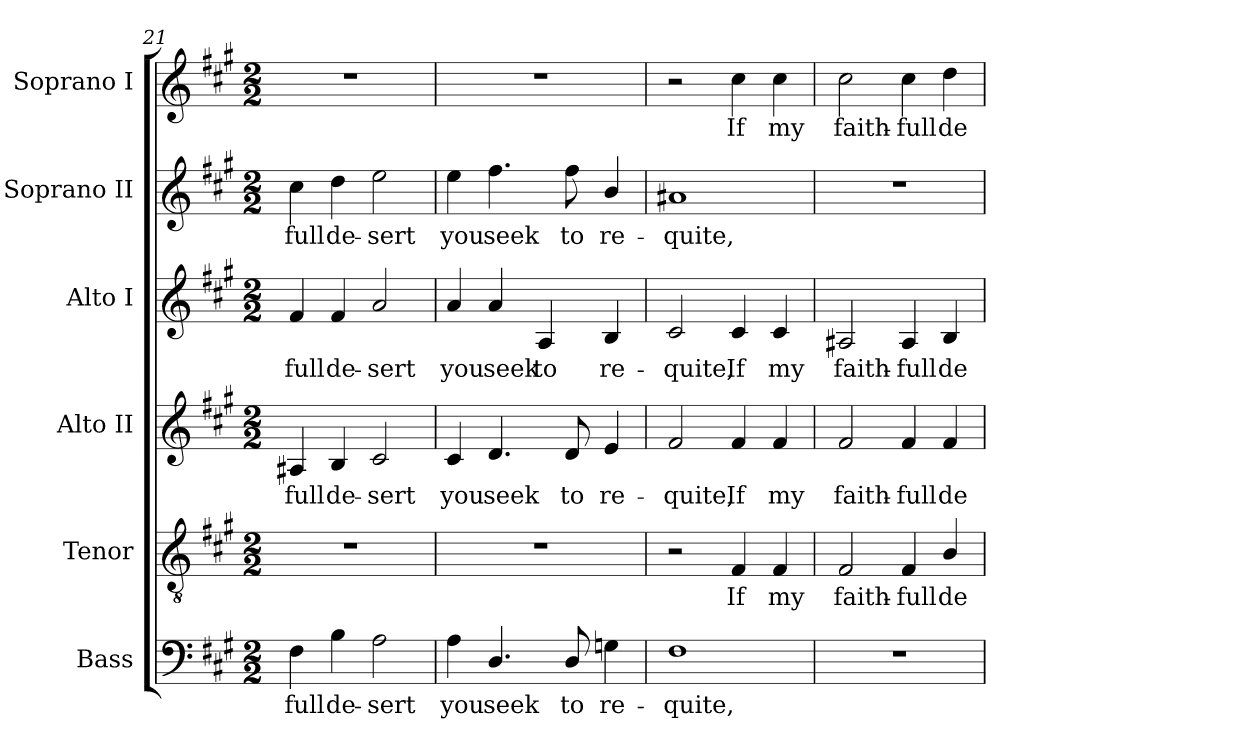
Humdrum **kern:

**kern	**text	**kern	**text	**kern	**text	**kern	**text	**kern	**text	**kern	**text
*part6	*part6	*part5	*part5	*part4	*part4	*part3	*part3	*part2	*part2	*part1	*part1
*staff6	*staff6	*staff5	*staff5	*staff4	*staff4	*staff3	*staff3	*staff2	*staff2	*staff1	*staff1
*I"Bass	*	*I"Tenor	*	*I"Alto II	*	*I"Alto I	*	*I"Soprano II	*	*I"Soprano I	*
*I'B	*	*I'T.	*	*I'A.	*	*I'A I	*	*I'S II	*	*I'S I	*
*clefF4	*	*clefGv2	*	*clefG2	*	*clefG2	*	*clefG2	*	*clefG2	*
*	*	*ITrd7c12	*	*	*	*	*	*	*	*	*
*k[f#c#g#]	*	*k[f#c#g#]	*	*k[f#c#g#]	*	*k[f#c#g#]	*	*k[f#c#g#]	*	*k[f#c#g#]	*
*A:	*	*A:	*	*A:	*	*A:	*	*A:	*	*A:	*
*M2/2	*	*M2/2	*	*M2/2	*	*M2/2	*	*M2/2	*	*M2/2	*
=21	=21	=21	=21	=21	=21	=21	=21	=21	=21	=21	=21
!	!LO:LY:b:color=#000000	!	!	!	!	!	!	!	!	!	!
!	!	!	!	!	!LO:LY:b:color=#000000	!	!	!	!	!	!
!	!	!	!	!	!	!	!LO:LY:b:color=#000000	!	!	!	!
!	!	!	!	!	!	!	!	!	!LO:LY:b:color=#000000	!	!
4F#i\	-full	1r	.	4A#Xi/	-full	4f#i/	-full	4cc#i\	-full	1r	.
!	!LO:LY:b:color=#000000	!	!	!	!	!	!	!	!	!	!
!	!	!	!	!	!LO:LY:b:color=#000000	!	!	!	!	!	!
!	!	!	!	!	!	!	!LO:LY:b:color=#000000	!	!	!	!
!	!	!	!	!	!	!	!	!	!LO:LY:b:color=#000000	!	!
4Bi\	de-	.	.	4Bi/	de-	4f#i/	de-	4ddi\	de-	.	.
!	!LO:LY:b:color=#000000	!	!	!	!	!	!	!	!	!	!
!	!	!	!	!	!LO:LY:b:color=#000000	!	!	!	!	!	!
!	!	!	!	!	!	!	!LO:LY:b:color=#000000	!	!	!	!
!	!	!	!	!	!	!	!	!	!LO:LY:b:color=#000000	!	!
2Ai\	-sert	.	.	2c#i/	-sert	2ai/	-sert	2eei\	-sert	.	.
=22	=22	=22	=22	=22	=22	=22	=22	=22	=22	=22	=22
!	!LO:LY:b:color=#000000	!	!	!	!	!	!	!	!	!	!
!	!	!	!	!	!LO:LY:b:color=#000000	!	!	!	!	!	!
!	!	!	!	!	!	!	!LO:LY:b:color=#000000	!	!	!	!
!	!	!	!	!	!	!	!	!	!LO:LY:b:color=#000000	!	!
4Ai\	you	1r	.	4c#i/	you	4ai/	you	4eei\	you	1r	.
!	!LO:LY:b:color=#000000	!	!	!	!	!	!	!	!	!	!
!	!	!	!	!	!LO:LY:b:color=#000000	!	!	!	!	!	!
!	!	!	!	!	!	!	!LO:LY:b:color=#000000	!	!	!	!
!	!	!	!	!	!	!	!	!	!LO:LY:b:color=#000000	!	!
4.Di/	seek	.	.	4.di/	seek	4ai/	seek	4.ff#i\	seek	.	.
!	!	!	!	!	!	!	!LO:LY:b:color=#000000	!	!	!	!
.	.	.	.	.	.	4Ai/	to	.	.	.	.
!	!LO:LY:b:color=#000000	!	!	!	!	!	!	!	!	!	!
!	!	!	!	!	!LO:LY:b:color=#000000	!	!	!	!	!	!
!	!	!	!	!	!	!	!	!	!LO:LY:b:color=#000000	!	!
8Di/	to	.	.	8di/	to	.	.	8ff#i\	to	.	.
!	!LO:LY:b:color=#000000	!	!	!	!	!	!	!	!	!	!
!	!	!	!	!	!LO:LY:b:color=#000000	!	!	!	!	!	!
!	!	!	!	!	!	!	!LO:LY:b:color=#000000	!	!	!	!
!	!	!	!	!	!	!	!	!	!LO:LY:b:color=#000000	!	!
4Gni\	re-	.	.	4ei/	re-	4Bi/	re-	4bi/	re-	.	.
=23	=23	=23	=23	=23	=23	=23	=23	=23	=23	=23	=23
!	!LO:LY:b:color=#000000	!	!	!	!	!	!	!	!	!	!
!	!	!	!	!	!LO:LY:b:color=#000000	!	!	!	!	!	!
!	!	!	!	!	!	!	!LO:LY:b:color=#000000	!	!	!	!
!	!	!	!	!	!	!	!	!	!LO:LY:b:color=#000000	!	!
1F#i	-quite,	2r	.	2f#i/	-quite,	2c#i/	-quite,	1a#Xi	-quite,	2r	.
!	!	!	!LO:LY:b:color=#000000	!	!	!	!	!	!	!	!
!	!	!	!	!	!LO:LY:b:color=#000000	!	!	!	!	!	!
!	!	!	!	!	!	!	!LO:LY:b:color=#000000	!	!	!	!
!	!	!	!	!	!	!	!	!	!	!	!LO:LY:b:color=#000000
.	.	4FF#i/	If	4f#i/	If	4c#i/	If	.	.	4cc#i\	If
!	!	!	!LO:LY:b:color=#000000	!	!	!	!	!	!	!	!
!	!	!	!	!	!LO:LY:b:color=#000000	!	!	!	!	!	!
!	!	!	!	!	!	!	!LO:LY:b:color=#000000	!	!	!	!
!	!	!	!	!	!	!	!	!	!	!	!LO:LY:b:color=#000000
.	.	4FF#i/	my	4f#i/	my	4c#i/	my	.	.	4cc#i\	my
=24	=24	=24	=24	=24	=24	=24	=24	=24	=24	=24	=24
!	!	!	!LO:LY:b:color=#000000	!	!	!	!	!	!	!	!
!	!	!	!	!	!LO:LY:b:color=#000000	!	!	!	!	!	!
!	!	!	!	!	!	!	!LO:LY:b:color=#000000	!	!	!	!
!	!	!	!	!	!	!	!	!	!	!	!LO:LY:b:color=#000000
1r	.	2FF#i/	faith-	2f#i/	faith-	2A#Xi/	faith-	1r	.	2cc#i\	faith-
!	!	!	!LO:LY:b:color=#000000	!	!	!	!	!	!	!	!
!	!	!	!	!	!LO:LY:b:color=#000000	!	!	!	!	!	!
!	!	!	!	!	!	!	!LO:LY:b:color=#000000	!	!	!	!
!	!	!	!	!	!	!	!	!	!	!	!LO:LY:b:color=#000000
.	.	4FF#i/	-full	4f#i/	-full	4A#i/	-full	.	.	4cc#i\	-full
!	!	!	!LO:LY:b:color=#000000	!	!	!	!	!	!	!	!
!	!	!	!	!	!LO:LY:b:color=#000000	!	!	!	!	!	!
!	!	!	!	!	!	!	!LO:LY:b:color=#000000	!	!	!	!
!	!	!	!	!	!	!	!	!	!	!	!LO:LY:b:color=#000000
.	.	4BBi/	de-	4f#i/	de-	4Bi/	de-	.	.	4ddi\	de-
=	=	=	=	=	=	=	=	=	=	=	=
*-	*-	*-	*-	*-	*-	*-	*-	*-	*-	*-	*-
